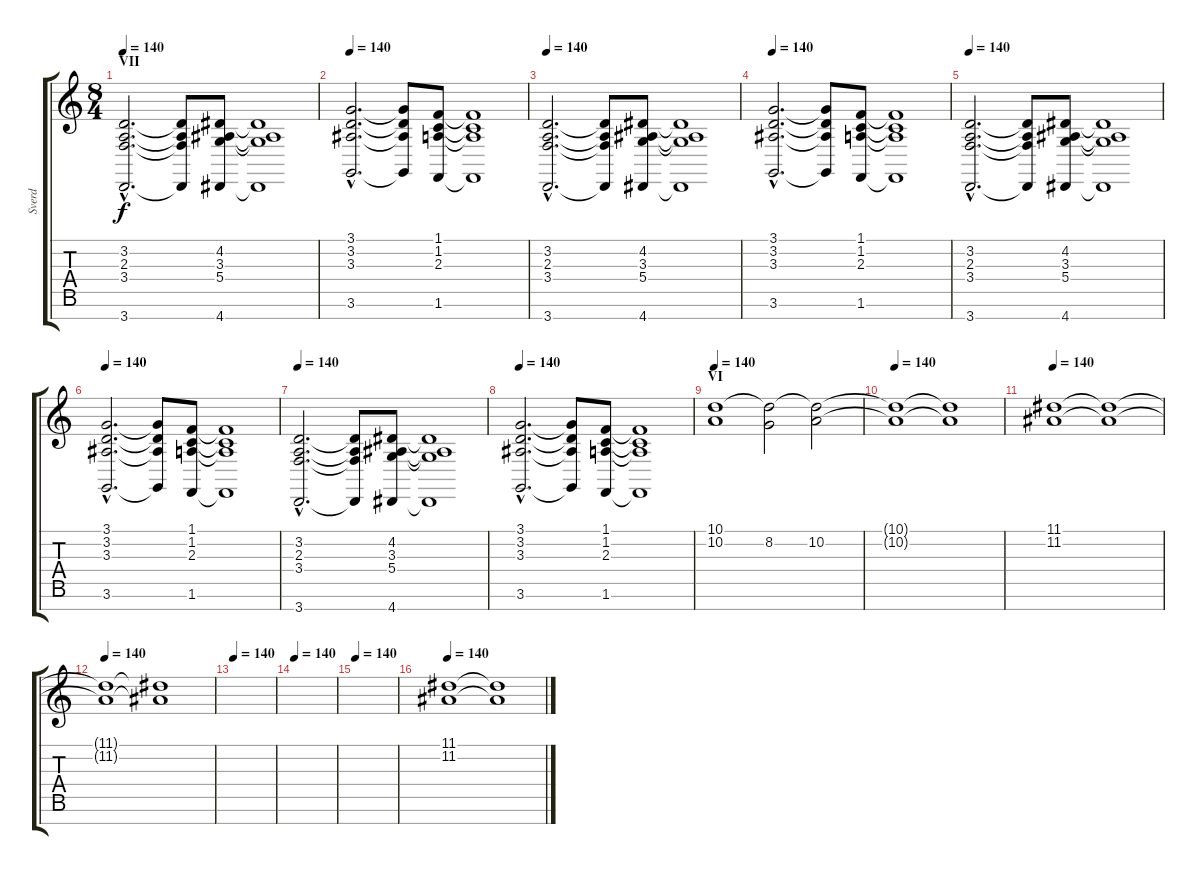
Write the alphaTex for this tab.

\track ("Sverd" "Sverd") {instrument pad2warm}
\staff {score tabs}
\tuning (E4 B3 G3 D3 A2 E2 B1) {hide}
\ts (8 4)
\section ("" "VII")
\tempo 140
\clef g2
\ks c
(3.2{hac} 2.3{hac} 3.4{hac} 3.7{hac}).2{d dy f} (3.2{t} 2.3{t} 3.4{t} 3.7{t}).8 (4.2 3.3 5.4 4.7).8 (4.2{t} 3.3{t} 5.4{t} 4.7{t}).1 |
\tempo 140
(3.1{hac} 3.2{hac} 3.3{hac} 3.6{hac}).2{d} (3.1{t} 3.2{t} 3.3{t} 3.6{t}).8 (1.1 1.2 2.3 1.6).8 (1.1{t} 1.2{t} 2.3{t} 1.6{t}).1 |
\tempo 140
(3.2{hac} 2.3{hac} 3.4{hac} 3.7{hac}).2{d} (3.2{t} 2.3{t} 3.4{t} 3.7{t}).8 (4.2 3.3 5.4 4.7).8 (4.2{t} 3.3{t} 5.4{t} 4.7{t}).1 |
\tempo 140
(3.1{hac} 3.2{hac} 3.3{hac} 3.6{hac}).2{d} (3.1{t} 3.2{t} 3.3{t} 3.6{t}).8 (1.1 1.2 2.3 1.6).8 (1.1{t} 1.2{t} 2.3{t} 1.6{t}).1 |
\tempo 140
(3.2{hac} 2.3{hac} 3.4{hac} 3.7{hac}).2{d} (3.2{t} 2.3{t} 3.4{t} 3.7{t}).8 (4.2 3.3 5.4 4.7).8 (4.2{t} 3.3{t} 5.4{t} 4.7{t}).1 |
\tempo 140
(3.1{hac} 3.2{hac} 3.3{hac} 3.6{hac}).2{d} (3.1{t} 3.2{t} 3.3{t} 3.6{t}).8 (1.1 1.2 2.3 1.6).8 (1.1{t} 1.2{t} 2.3{t} 1.6{t}).1 |
\tempo 140
(3.2{hac} 2.3{hac} 3.4{hac} 3.7{hac}).2{d} (3.2{t} 2.3{t} 3.4{t} 3.7{t}).8 (4.2 3.3 5.4 4.7).8 (4.2{t} 3.3{t} 5.4{t} 4.7{t}).1 |
\tempo 140
(3.1{hac} 3.2{hac} 3.3{hac} 3.6{hac}).2{d} (3.1{t} 3.2{t} 3.3{t} 3.6{t}).8 (1.1 1.2 2.3 1.6).8 (1.1{t} 1.2{t} 2.3{t} 1.6{t}).1 |
\section ("" "VI")
\tempo 140
(10.1 10.2).1 (10.1{t} 8.2).2 (10.1{t} 10.2).2 |
\tempo 140
(10.1{t} 10.2{t}).1 (10.1{t} 10.2{t}).1 |
\tempo 140
(11.1 11.2).1 (11.1{t} 11.2{t}).1 |
\tempo 140
(11.1{t} 11.2{t}).1 (11.1{t} 11.2{t}).1 |
\tempo 140
|
\tempo 140
|
\tempo 140
|
\tempo 140
(11.1 11.2).1{volume 10} (11.1{t} 11.2{t}).1
